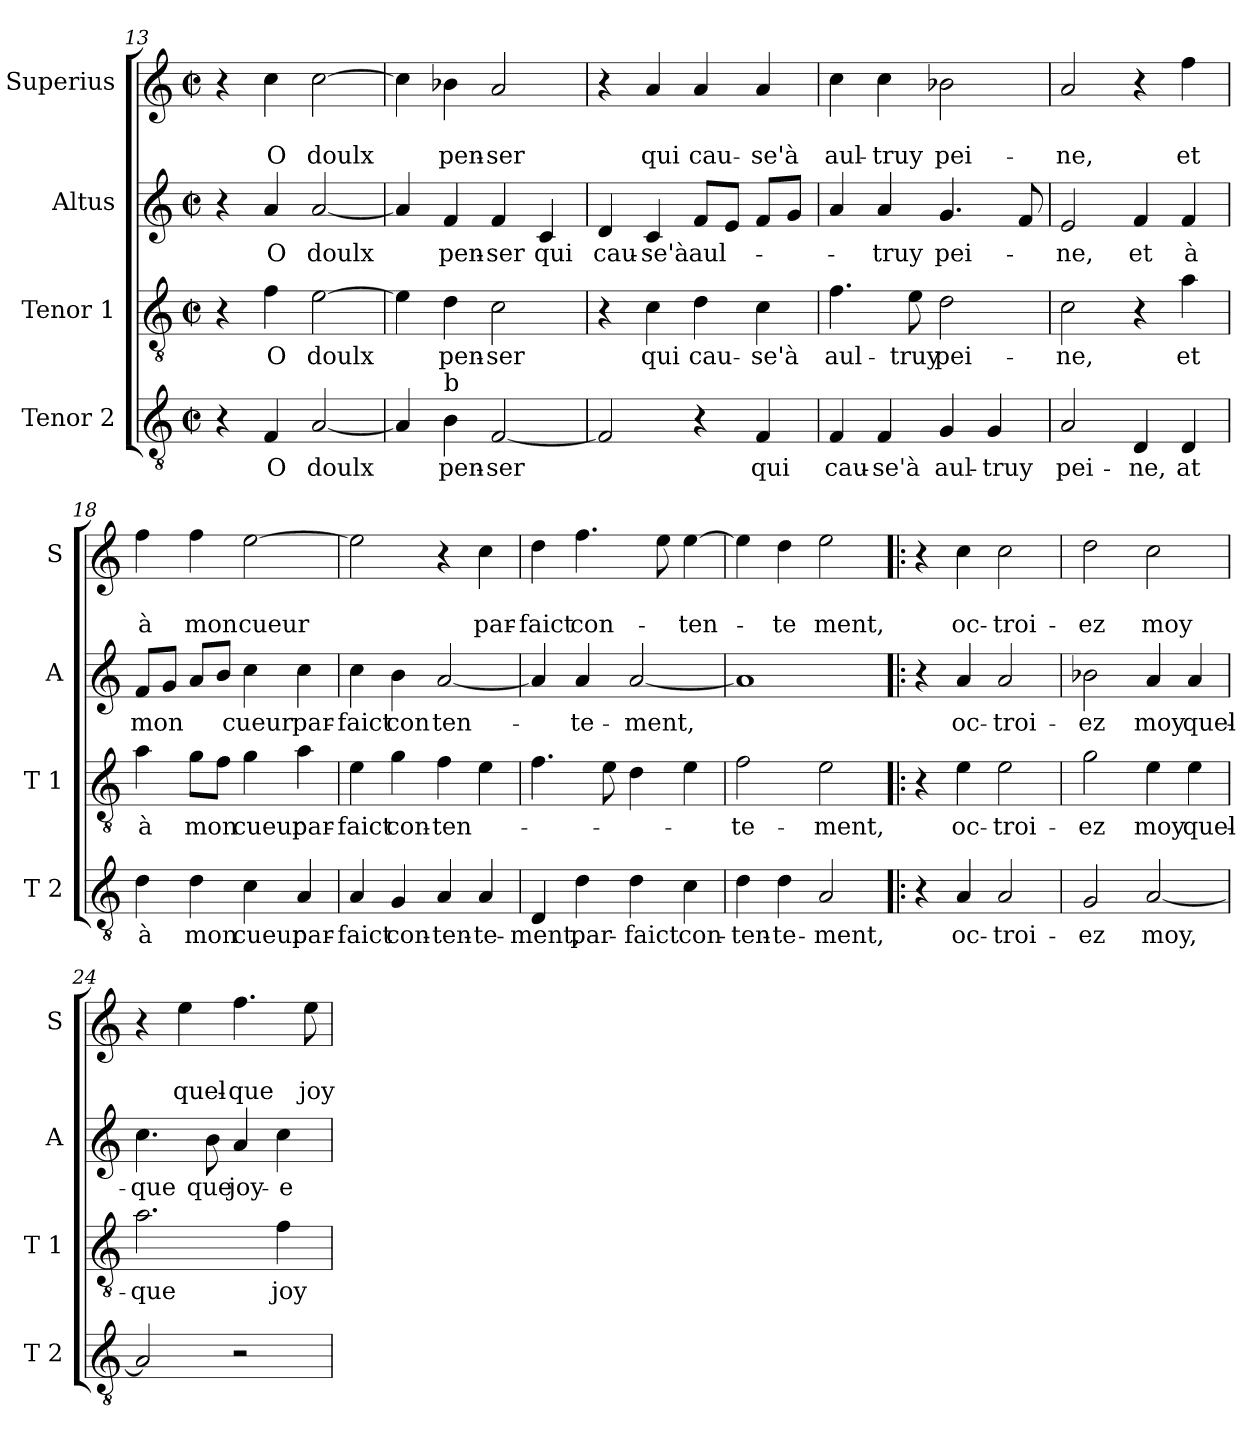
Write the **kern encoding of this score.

**kern	**text	**kern	**text	**kern	**text	**kern	**text	**text
*part4	*part4	*part3	*part3	*part2	*part2	*part1	*part1	*part1
*staff4	*staff4	*staff3	*staff3	*staff2	*staff2	*staff1	*staff1	*staff1
*I"Tenor 2	*	*I"Tenor 1	*	*I"Altus	*	*I"Superius	*	*
*I'T 2	*	*I'T 1	*	*I'A	*	*I'S	*	*
*clefGv2	*	*clefGv2	*	*clefG2	*	*clefG2	*	*
*k[]	*	*k[]	*	*k[]	*	*k[]	*	*
*C:	*	*C:	*	*C:	*	*C:	*	*
*M2/2	*	*M2/2	*	*M2/2	*	*M2/2	*	*
*met(c|)	*	*met(c|)	*	*met(c|)	*	*met(c|)	*	*
=13	=13	=13	=13	=13	=13	=13	=13	=13
4r	.	4r	.	4r	.	4r	.	.
4F/	O	4f\	O	4a/	O	4cc\	.	O
[2A/	doulx	[2e\	doulx	[2a/	doulx	[2cc\	.	doulx
=14	=14	=14	=14	=14	=14	=14	=14	=14
4A/]	.	4e\]	.	4a/]	.	4cc\]	.	.
!LO:TX:a:t=b	!	!	!	!	!	!	!	!
4B\	pen-	4d\	pen-	4f/	pen-	4b-X\	.	pen-
[2F/	-ser	2c\	-ser	4f/	-ser	2a/	.	-ser
.	.	.	.	4c/	qui	.	.	.
=15	=15	=15	=15	=15	=15	=15	=15	=15
2F/]	.	4r	.	4d/	cau-	4r	.	.
.	.	4c\	qui	4c/	-se'à	4a/	.	qui
4r	.	4d\	cau-	8f/L	aul-	4a/	.	cau-
.	.	.	.	8e/J	.	.	.	.
4F/	qui	4c\	-se'à	8f/L	.	4a/	.	-se'à
.	.	.	.	8g/J	.	.	.	.
!!LO:PB:g=z
=16	=16	=16	=16	=16	=16	=16	=16	=16
4F/	cau-	4.f\	aul-	4a/	.	4cc\	.	aul-
4F/	-se'à	.	.	4a/	-truy	4cc\	.	-truy
.	.	8e\	-truy	.	.	.	.	.
4G/	aul-	2d\	pei-	4.g/	pei-	2b-X\	.	pei-
4G/	-truy	.	.	.	.	.	.	.
.	.	.	.	8f/	.	.	.	.
=17	=17	=17	=17	=17	=17	=17	=17	=17
2A/	pei-	2c\	-ne,	2e/	-ne,	2a/	.	-ne,
4D/	-ne,	4r	.	4f/	et	4r	.	.
4D/	at	4a\	et	4f/	à	4ff\	.	et
=18	=18	=18	=18	=18	=18	=18	=18	=18
4d\	à	4a\	à	8f/L	mon	4ff\	.	à
.	.	.	.	8g/J	.	.	.	.
4d\	mon	8g\L	mon	8a/L	.	4ff\	.	mon
.	.	8f\J	.	8b/J	.	.	.	.
4c\	cueur	4g\	cueur	4cc\	cueur	[2ee\	.	cueur
4A/	par-	4a\	par-	4cc\	par-	.	.	.
=19	=19	=19	=19	=19	=19	=19	=19	=19
4A/	-faict	4e\	-faict	4cc\	-faict	2ee\]	.	.
4G/	con-	4g\	con-	4b\	con	.	.	.
4A/	-ten-	4f\	-ten-	[2a/	ten-	4r	.	.
4A/	-te-	4e\	.	.	.	4cc\	.	par-
=20	=20	=20	=20	=20	=20	=20	=20	=20
4D/	-ment,	4.f\	.	4a/]	.	4dd\	.	-faict
4d\	par-	.	.	4a/	-te-	4.ff\	.	con-
.	.	8e\	.	.	.	.	.	.
4d\	-faict	4d\	.	[2a/	-ment,	.	.	.
.	.	.	.	.	.	8ee\	.	.
4c\	con-	4e\	.	.	.	[4ee\	.	-ten-
!!LO:LB:g=z
=21	=21	=21	=21	=21	=21	=21	=21	=21
4d\	-ten-	2f\	-te-	1a]	.	4ee\]	.	.
4d\	-te-	.	.	.	.	4dd\	.	-te
2A/	-ment,	2e\	-ment,	.	.	2ee\	.	ment,
=22!|:	=22!|:	=22!|:	=22!|:	=22!|:	=22!|:	=22!|:	=22!|:	=22!|:
4r	.	4r	.	4r	.	4r	.	.
4A/	oc-	4e\	oc-	4a/	oc-	4cc\	.	oc-
2A/	-troi-	2e\	-troi-	2a/	-troi-	2cc\	.	-troi-
=23	=23	=23	=23	=23	=23	=23	=23	=23
2G/	-ez	2g\	-ez	2b-X\	-ez	2dd\	.	-ez
[2A/	moy,	4e\	moy	4a/	moy	2cc\	.	moy
.	.	4e\	quel-	4a/	quel-	.	.	.
=24	=24	=24	=24	=24	=24	=24	=24	=24
2A/]	.	2.a\	-que	4.cc\	-que	4r	.	.
.	.	.	.	.	.	4ee\	.	quel-
.	.	.	.	8b\	que	.	.	.
2r	.	.	.	4a/	joy-	4.ff\	.	-que
.	.	4f\	joy-	4cc\	-e	.	.	.
.	.	.	.	.	.	8ee\	.	joy-
=	=	=	=	=	=	=	=	=
*-	*-	*-	*-	*-	*-	*-	*-	*-
